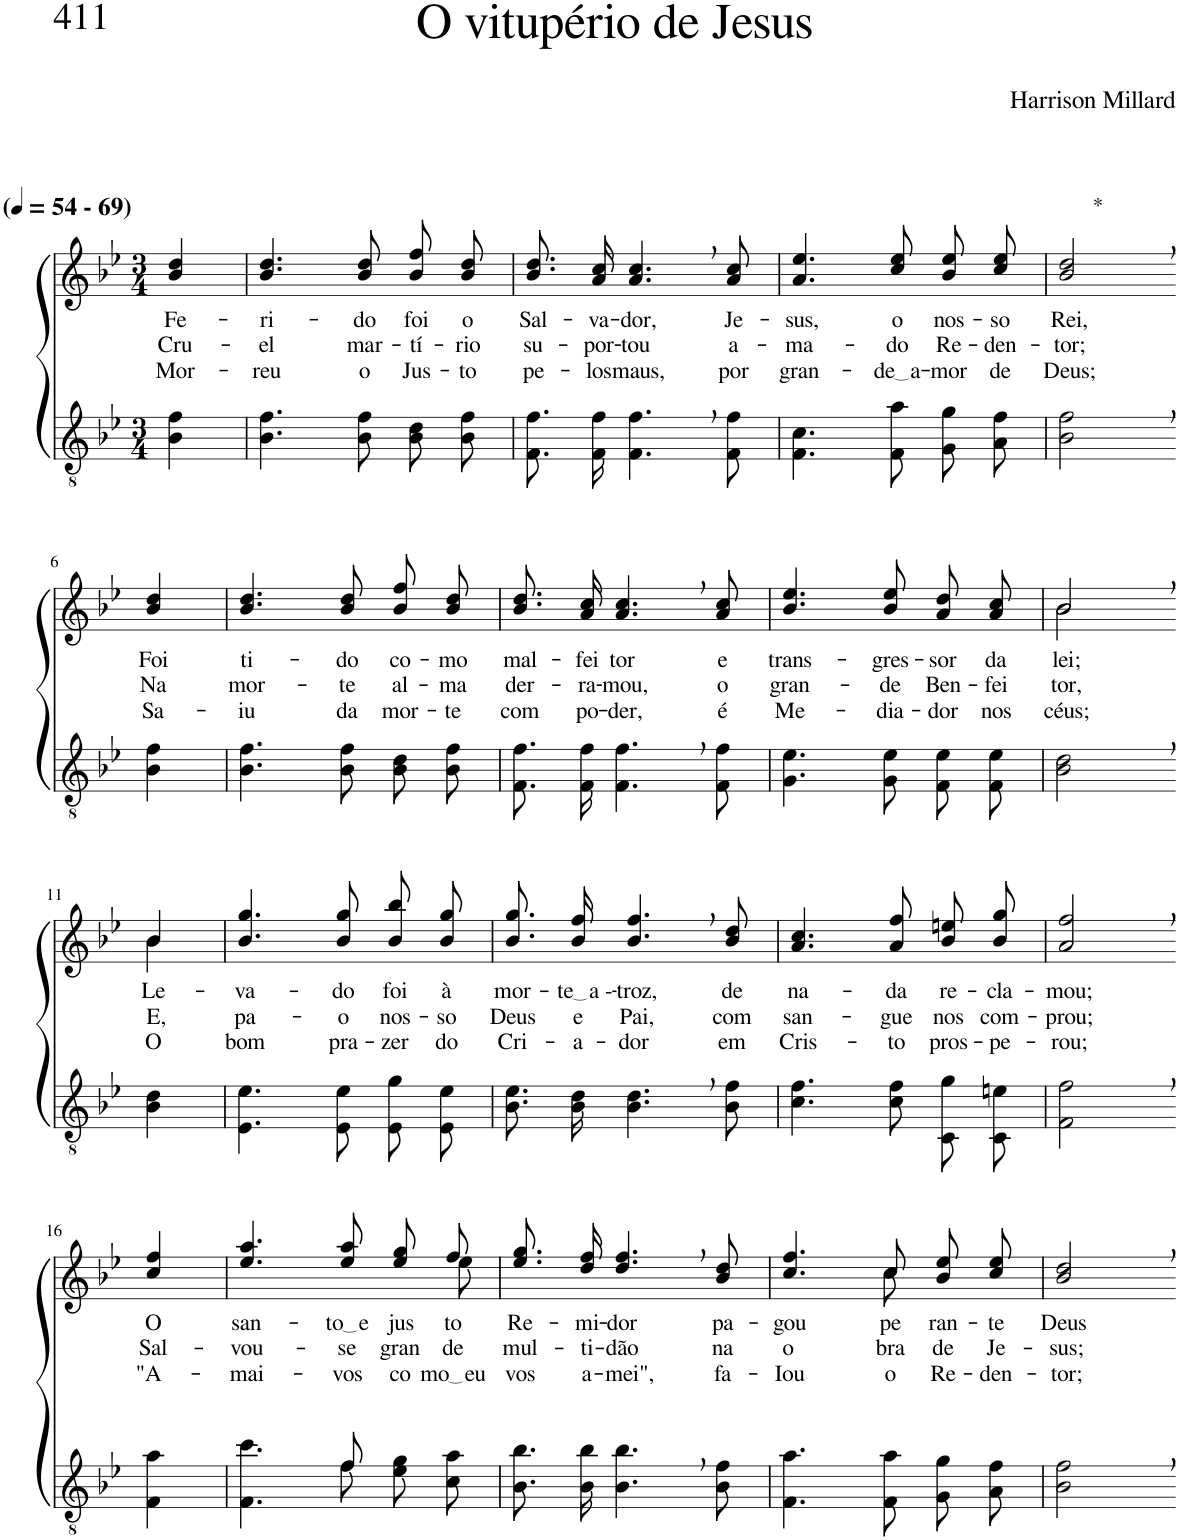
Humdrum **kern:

**kern	**kern	**text	**text	**text
*part2	*part1	*part1	*part1	*part1
*staff2	*staff1	*staff1	*staff1	*staff1
*I"Parte III e IV	*I"Parte I e II	*	*	*
*clefGv2	*clefG2	*	*	*
*Trd4c7	*Trd4c7	*	*	*
*k[b-e-]	*k[b-e-]	*	*	*
*M3/4	*M3/4	*	*	*
*MM54	*MM54	*	*	*
=1	=1	=1	=1	=1
!	!LO:TX:a:B:t=(	!	!	!
!	!LO:TX:a:B:t=- 69)	!	!	!
!	!	!LO:LY:b	!LO:LY:b	!LO:LY:b
4B-\ 4f\	4b-/ 4dd/	Fe-	Cru-	Mor-
=2	=2	=2	=2	=2
!	!	!LO:LY:b	!LO:LY:b	!LO:LY:b
4.B-\ 4.f\	4.b-/ 4.dd/	-ri-	-el	-reu
!	!	!LO:LY:b	!LO:LY:b	!LO:LY:b
8B-\ 8f\	8b-/ 8dd/	-do	mar-	o
!	!	!LO:LY:b	!LO:LY:b	!LO:LY:b
8B-\ 8d\L	8b-\ 8ff\L	foi	-tí-	Jus-
!	!	!LO:LY:b	!LO:LY:b	!LO:LY:b
8B-\ 8f\J	8b-\ 8dd\J	o	-rio	-to
=3	=3	=3	=3	=3
!	!	!LO:LY:b	!LO:LY:b	!LO:LY:b
8.F\ 8.f\L	8.b-\ 8.dd\L	Sal-	su-	pe-
!	!	!LO:LY:b	!LO:LY:b	!LO:LY:b
16F\ 16f\Jk	16a\ 16cc\Jk	-va-	-por-	-los
!	!	!LO:LY:b	!LO:LY:b	!LO:LY:b
4.F\, 4.f\,	4.a/, 4.cc/,	-dor,	-tou	maus,
!	!	!LO:LY:b	!LO:LY:b	!LO:LY:b
8F\ 8f\	8a/ 8cc/	Je-	a-	por
=4	=4	=4	=4	=4
!	!	!LO:LY:b	!LO:LY:b	!LO:LY:b
4.F\ 4.c\	4.a/ 4.ee-/	-sus,	-ma-	gran-
!	!	!LO:LY:b	!LO:LY:b	!LO:LY:b
8F\ 8a\	8cc/ 8ee-/	o	-do	de a
!	!	!LO:LY:b	!LO:LY:b	!LO:LY:b
8G\ 8g\L	8b-\ 8ee-\L	nos-	Re-	-mor
!	!	!LO:LY:b	!LO:LY:b	!LO:LY:b
8A\ 8f\J	8cc\ 8ee-\J	-so	-den-	de
=5	=5	=5	=5	=5
!	!LO:TX:a:t=*	!	!	!
!	!	!LO:LY:b	!LO:LY:b	!LO:LY:b
2B-\, 2f\,	2b-/, 2dd/,	Rei,	-tor;	Deus;
!!LO:LB:g=z
=6-	=6-	=6-	=6-	=6-
!	!	!LO:LY:b	!LO:LY:b	!LO:LY:b
4B-\ 4f\	4b-/ 4dd/	Foi	Na	Sa-
=7	=7	=7	=7	=7
!	!	!LO:LY:b	!LO:LY:b	!LO:LY:b
4.B-\ 4.f\	4.b-/ 4.dd/	ti-	mor-	-iu
!	!	!LO:LY:b	!LO:LY:b	!LO:LY:b
8B-\ 8f\	8b-/ 8dd/	-do	-te	da
!	!	!LO:LY:b	!LO:LY:b	!LO:LY:b
8B-\ 8d\L	8b-\ 8ff\L	co-	al-	mor-
!	!	!LO:LY:b	!LO:LY:b	!LO:LY:b
8B-\ 8f\J	8b-\ 8dd\J	-mo	-ma	-te
=8	=8	=8	=8	=8
!	!	!LO:LY:b	!LO:LY:b	!LO:LY:b
8.F\ 8.f\L	8.b-\ 8.dd\L	mal-	der-	com
!	!	!LO:LY:b	!LO:LY:b	!LO:LY:b
16F\ 16f\Jk	16a\ 16cc\Jk	-fei	-ra-	po-
!	!	!LO:LY:b	!LO:LY:b	!LO:LY:b
4.F\, 4.f\,	4.a/, 4.cc/,	tor	-mou,	-der,
!	!	!LO:LY:b	!LO:LY:b	!LO:LY:b
8F\ 8f\	8a/ 8cc/	e	o	é
=9	=9	=9	=9	=9
!	!	!LO:LY:b	!LO:LY:b	!LO:LY:b
4.G\ 4.e-\	4.b-/ 4.ee-/	trans-	gran-	Me-
!	!	!LO:LY:b	!LO:LY:b	!LO:LY:b
8G\ 8e-\	8b-/ 8ee-/	-gres-	-de	-dia-
!	!	!LO:LY:b	!LO:LY:b	!LO:LY:b
8F\ 8e-\L	8a\ 8dd\L	-sor	Ben-	-dor
!	!	!LO:LY:b	!LO:LY:b	!LO:LY:b
8F\ 8e-\J	8a\ 8cc\J	da	-fei-	nos
=10	=10	=10	=10	=10
*	*^	*	*	*
!	!	!	!LO:LY:b	!LO:LY:b	!LO:LY:b
2B-\, 2d\,	2b-,/	2b-\	lei;	-tor,	céus;
!!LO:LB:g=z	!!
=11-	=11-	=11-	=11-	=11-	=11-
!	!	!	!LO:LY:b	!LO:LY:b	!LO:LY:b
4B-\ 4d\	4b-/	4b-\	Le-	E,	O
=12	=12	=12	=12	=12	=12
!	!	!	!LO:LY:b	!LO:LY:b	!LO:LY:b
*	*v	*v	*	*	*
4.E-\ 4.e-\	4.b-/ 4.gg/	-va-	pa-	bom
!	!	!LO:LY:b	!LO:LY:b	!LO:LY:b
8E-\ 8e-\	8b-/ 8gg/	-do	-o	pra-
!	!	!LO:LY:b	!LO:LY:b	!LO:LY:b
8E-/ 8g/L	8b-\ 8bb-\L	foi	nos-	-zer
!	!	!LO:LY:b	!LO:LY:b	!LO:LY:b
8E-/ 8e-/J	8b-\ 8gg\J	à	-so	do
=13	=13	=13	=13	=13
!	!	!LO:LY:b	!LO:LY:b	!LO:LY:b
8.B-\ 8.e-\L	8.b-\ 8.gg\L	mor-	Deus	Cri-
!	!	!LO:LY:b	!LO:LY:b	!LO:LY:b
16B-\ 16d\Jk	16b-\ 16ff\Jk	te a -	e	-a-
!	!	!LO:LY:b	!LO:LY:b	!LO:LY:b
4.B-\, 4.d\,	4.b-/, 4.ff/,	-troz,	Pai,	-dor
!	!	!LO:LY:b	!LO:LY:b	!LO:LY:b
8B-\ 8f\	8b-/ 8dd/	de	com	em
=14	=14	=14	=14	=14
!	!	!LO:LY:b	!LO:LY:b	!LO:LY:b
4.c\ 4.f\	4.a/ 4.cc/	na-	san-	Cris-
!	!	!LO:LY:b	!LO:LY:b	!LO:LY:b
8c\ 8f\	8a/ 8ff/	-da	-gue	-to
!	!	!LO:LY:b	!LO:LY:b	!LO:LY:b
8C/ 8g/L	8b-\ 8een\L	re-	nos	pros-
!	!	!LO:LY:b	!LO:LY:b	!LO:LY:b
8C/ 8en/J	8b-\ 8gg\J	-cla-	com-	-pe-
=15	=15	=15	=15	=15
!	!	!LO:LY:b	!LO:LY:b	!LO:LY:b
2F\, 2f\,	2a/, 2ff/,	-mou;	-prou;	-rou;
!!LO:LB:g=z
=16-	=16-	=16-	=16-	=16-
!	!	!LO:LY:b	!LO:LY:b	!LO:LY:b
4F\ 4a\	4cc/ 4ff/	O	Sal-	"A-
=17	=17	=17	=17	=17
*^	*	*	*	*
!	!	!	!LO:LY:b	!LO:LY:b	!LO:LY:b
*	*	*^	*	*	*
4.ryy	4.F\ 4.cc\	4.ee-/ 4.aa/	8ryy	san-	-vou-	-mai-
!	!	!	!	!LO:LY:b	!LO:LY:b	!LO:LY:b
*	*	*v	*v	*	*	*
8f/	8f\	8ee-/ 8aa/	to e	-se	-vos
!	!	!	!LO:LY:b	!LO:LY:b	!LO:LY:b
4ryy	8e-\ 8g\L	8ee-\ 8gg\L	jus-	gran-	co-
*	*	*^	*	*	*
!	!	!	!	!LO:LY:b	!LO:LY:b	!LO:LY:b
.	8c\ 8a\J	8ff\J	8ee-\	-to	-de	mo eu
=18	=18	=18	=18	=18	=18	=18
!	!	!	!	!LO:LY:b	!LO:LY:b	!LO:LY:b
*v	*v	*	*	*	*	*
*	*v	*v	*	*	*
8.B-\ 8.b-\L	8.ee-\ 8.gg\L	Re-	mul-	vos
!	!	!LO:LY:b	!LO:LY:b	!LO:LY:b
16B-\ 16b-\Jk	16dd\ 16ff\Jk	-mi-	-ti-	a-
!	!	!LO:LY:b	!LO:LY:b	!LO:LY:b
4.B-\, 4.b-\,	4.dd/, 4.ff/,	-dor	-dão	-mei",
!	!	!LO:LY:b	!LO:LY:b	!LO:LY:b
8B-\ 8f\	8b-/ 8dd/	pa-	na	fa-
=19	=19	=19	=19	=19
!	!	!LO:LY:b	!LO:LY:b	!LO:LY:b
*	*^	*	*	*
4.F\ 4.a\	4.cc/ 4.ff/	4.ryy	-gou	o-	-Iou
!	!	!	!LO:LY:b	!LO:LY:b	!LO:LY:b
8F\ 8a\	8cc/	8cc\	pe-	-bra	o
!	!	!	!LO:LY:b	!LO:LY:b	!LO:LY:b
8G\ 8g\L	8b-\ 8ee-\L	4ryy	-ran-	de	Re-
!	!	!	!LO:LY:b	!LO:LY:b	!LO:LY:b
8A\ 8f\J	8cc\ 8ee-\J	.	-te	Je-	-den-
*	*v	*v	*	*	*
=20	=20	=20	=20	=20
!	!	!LO:LY:b	!LO:LY:b	!LO:LY:b
2B-\, 2f\,	2b-/, 2dd/,	Deus	-sus;	-tor;
=-	=-	=-	=-	=-
*-	*-	*-	*-	*-
